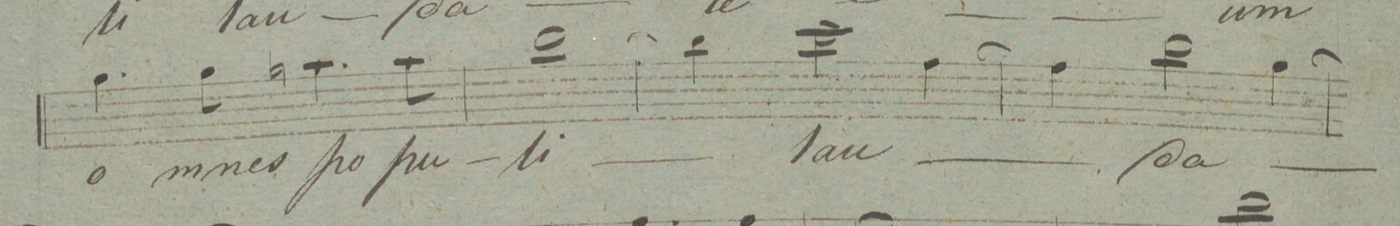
**kern	**text	**dynam
*I"Alto.	*	*
*clefC3	*	*
*k[b-]	*	*
*met(c|)	*	*
*M2/2	*	*
4.a\	o-	.
8a\	-mnes	.
4.bn\	po-	.
8b\	-pu-	.
=17	=17	=17
[1cc	-li	.
=18	=18	=18
4cc\]	.	.
2dd\	lau-	.
[4g\	.	.
=19	=19	=19
4g\]	.	.
2cc\	-da-	.
[4a\	.	.
=20	=20	=20
*-	*-	*-
